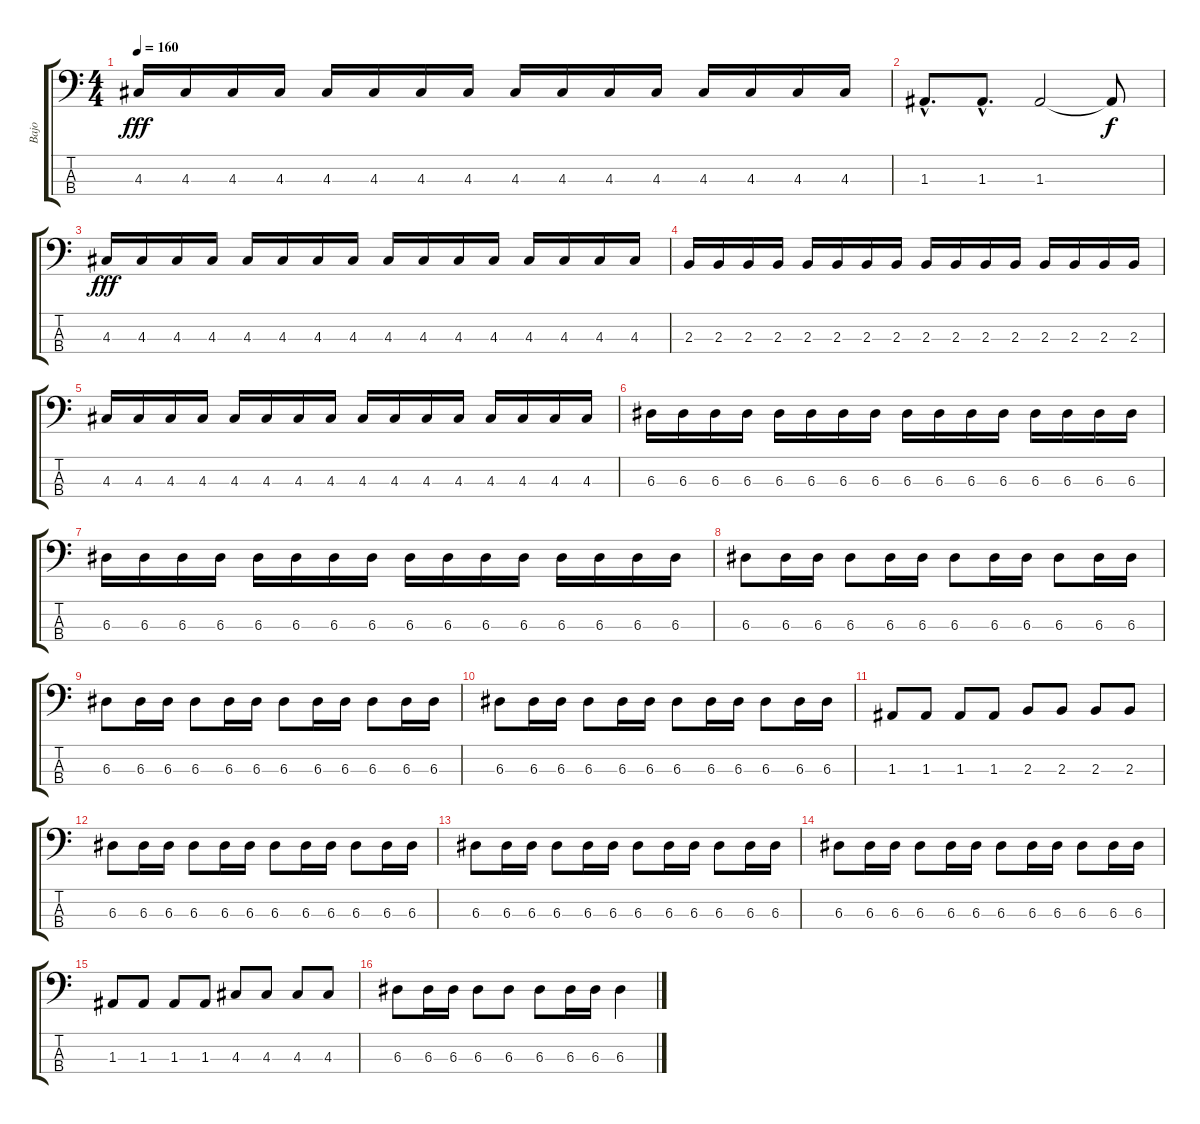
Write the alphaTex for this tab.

\track ("Bajo" "Bajo") {instrument electricbassfinger}
\staff {score tabs}
\tuning (G2 D2 A1 E1) {hide}
\ts (4 4)
\tempo 160
\clef f4
\ks c
4.3.16{dy fff} 4.3.16 4.3.16 4.3.16 4.3.16 4.3.16 4.3.16 4.3.16 4.3.16 4.3.16 4.3.16 4.3.16 4.3.16 4.3.16 4.3.16 4.3.16 |
1.3{hac}.8{d} 1.3{hac}.8{d} 1.3.2 1.3{t}.8{dy f} |
4.3.16{dy fff} 4.3.16 4.3.16 4.3.16 4.3.16 4.3.16 4.3.16 4.3.16 4.3.16 4.3.16 4.3.16 4.3.16 4.3.16 4.3.16 4.3.16 4.3.16 |
2.3.16 2.3.16 2.3.16 2.3.16 2.3.16 2.3.16 2.3.16 2.3.16 2.3.16 2.3.16 2.3.16 2.3.16 2.3.16 2.3.16 2.3.16 2.3.16 |
4.3.16 4.3.16 4.3.16 4.3.16 4.3.16 4.3.16 4.3.16 4.3.16 4.3.16 4.3.16 4.3.16 4.3.16 4.3.16 4.3.16 4.3.16 4.3.16 |
6.3.16 6.3.16 6.3.16 6.3.16 6.3.16 6.3.16 6.3.16 6.3.16 6.3.16 6.3.16 6.3.16 6.3.16 6.3.16 6.3.16 6.3.16 6.3.16 |
6.3.16 6.3.16 6.3.16 6.3.16 6.3.16 6.3.16 6.3.16 6.3.16 6.3.16 6.3.16 6.3.16 6.3.16 6.3.16 6.3.16 6.3.16 6.3.16 |
6.3.8 6.3.16 6.3.16 6.3.8 6.3.16 6.3.16 6.3.8 6.3.16 6.3.16 6.3.8 6.3.16 6.3.16 |
6.3.8 6.3.16 6.3.16 6.3.8 6.3.16 6.3.16 6.3.8 6.3.16 6.3.16 6.3.8 6.3.16 6.3.16 |
6.3.8 6.3.16 6.3.16 6.3.8 6.3.16 6.3.16 6.3.8 6.3.16 6.3.16 6.3.8 6.3.16 6.3.16 |
1.3.8 1.3.8 1.3.8 1.3.8 2.3.8 2.3.8 2.3.8 2.3.8 |
6.3.8 6.3.16 6.3.16 6.3.8 6.3.16 6.3.16 6.3.8 6.3.16 6.3.16 6.3.8 6.3.16 6.3.16 |
6.3.8 6.3.16 6.3.16 6.3.8 6.3.16 6.3.16 6.3.8 6.3.16 6.3.16 6.3.8 6.3.16 6.3.16 |
6.3.8 6.3.16 6.3.16 6.3.8 6.3.16 6.3.16 6.3.8 6.3.16 6.3.16 6.3.8 6.3.16 6.3.16 |
1.3.8 1.3.8 1.3.8 1.3.8 4.3.8 4.3.8 4.3.8 4.3.8 |
6.3.8 6.3.16 6.3.16 6.3.8 6.3.8 6.3.8 6.3.16 6.3.16 6.3.4
